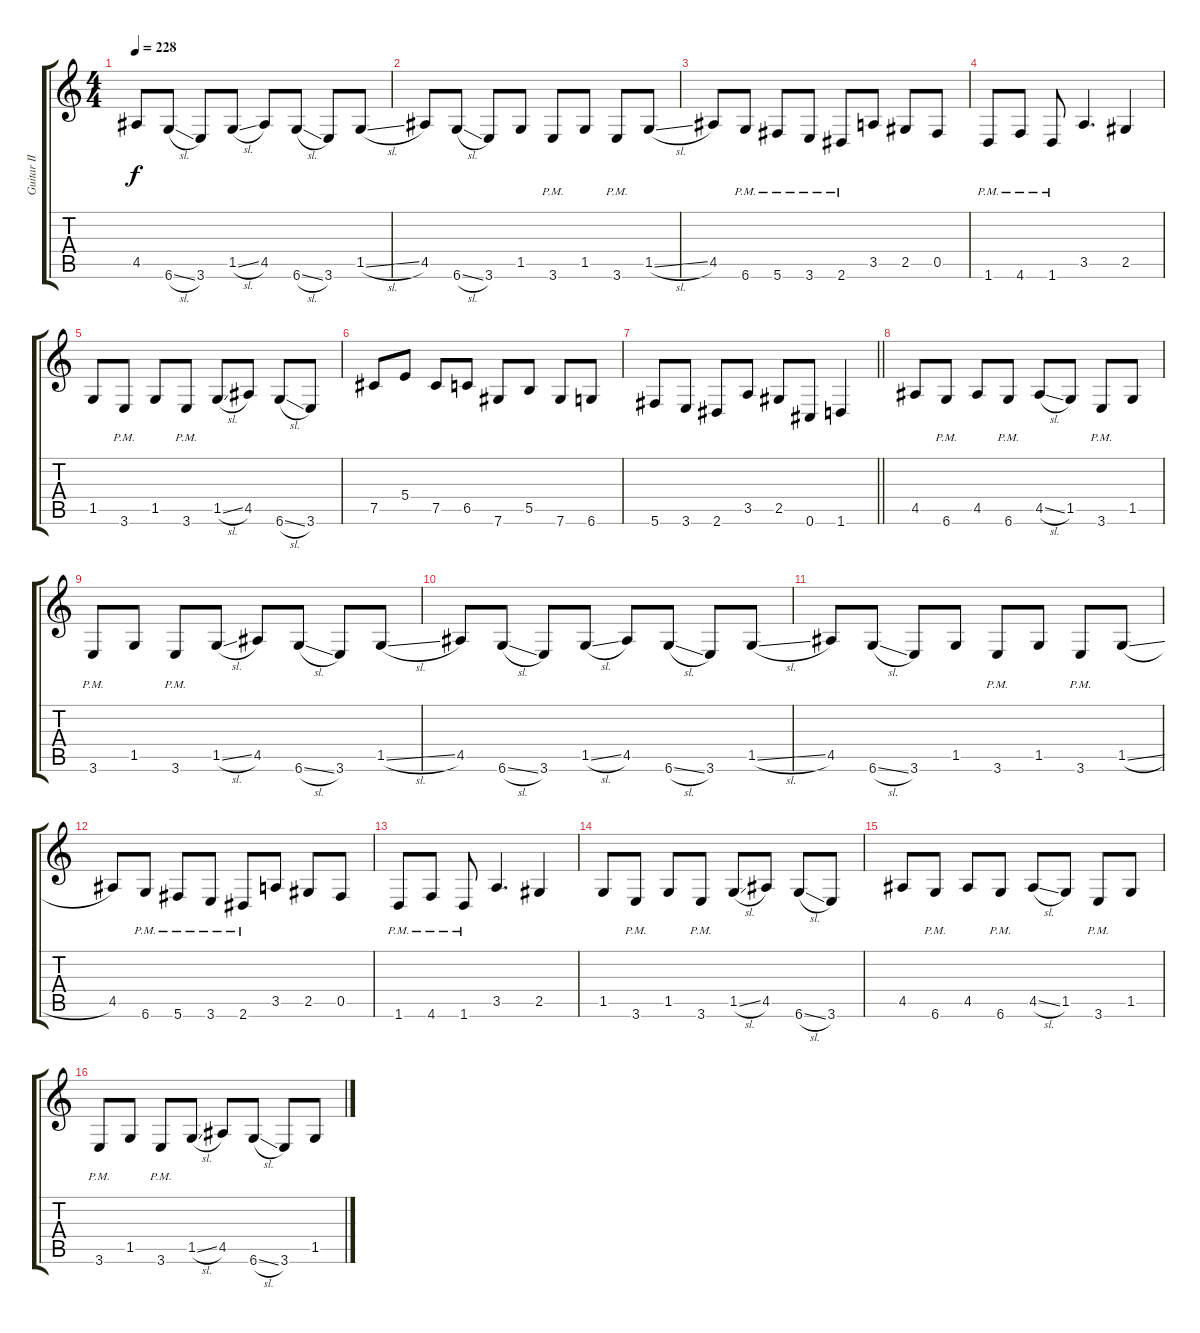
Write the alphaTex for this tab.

\track ("Guitar II" "Guitar II") {instrument distortionguitar}
\staff {score tabs}
\tuning (Db4 Ab3 E3 B2 Gb2 Db2) {hide}
\ts (4 4)
\tempo 228
\clef g2
\ks c
4.5.8{dy f} 6.6{sl}.8 3.6.8 1.5{sl}.8 4.5.8 6.6{sl}.8 3.6.8 1.5{sl}.8 |
4.5.8 6.6{sl}.8 3.6.8 1.5.8 3.6{pm}.8 1.5.8 3.6{pm}.8 1.5{sl}.8 |
4.5.8 6.6{pm}.8 5.6{pm}.8 3.6{pm}.8 2.6{pm}.8 3.5.8 2.5.8 0.5.8 |
1.6{pm}.8 4.6{pm}.8 1.6{pm}.8 3.5.4{d} 2.5.4 |
1.5.8 3.6{pm}.8 1.5.8 3.6{pm}.8 1.5{sl}.8 4.5.8 6.6{sl}.8 3.6.8 |
7.5.8 5.4.8 7.5.8 6.5.8 7.6.8 5.5.8 7.6.8 6.6.8 |
\barLineRight lightlight
5.6.8 3.6.8 2.6.8 3.5.8 2.5.8 0.6.8 1.6.4 |
4.5.8 6.6{pm}.8 4.5.8 6.6{pm}.8 4.5{sl}.8 1.5.8 3.6{pm}.8 1.5.8 |
3.6{pm}.8 1.5.8 3.6{pm}.8 1.5{sl}.8 4.5.8 6.6{sl}.8 3.6.8 1.5{sl}.8 |
4.5.8 6.6{sl}.8 3.6.8 1.5{sl}.8 4.5.8 6.6{sl}.8 3.6.8 1.5{sl}.8 |
4.5.8 6.6{sl}.8 3.6.8 1.5.8 3.6{pm}.8 1.5.8 3.6{pm}.8 1.5{sl}.8 |
4.5.8 6.6{pm}.8 5.6{pm}.8 3.6{pm}.8 2.6{pm}.8 3.5.8 2.5.8 0.5.8 |
1.6{pm}.8 4.6{pm}.8 1.6{pm}.8 3.5.4{d} 2.5.4 |
1.5.8 3.6{pm}.8 1.5.8 3.6{pm}.8 1.5{sl}.8 4.5.8 6.6{sl}.8 3.6.8 |
4.5.8 6.6{pm}.8 4.5.8 6.6{pm}.8 4.5{sl}.8 1.5.8 3.6{pm}.8 1.5.8 |
3.6{pm}.8 1.5.8 3.6{pm}.8 1.5{sl}.8 4.5.8 6.6{sl}.8 3.6.8 1.5{sl}.8
